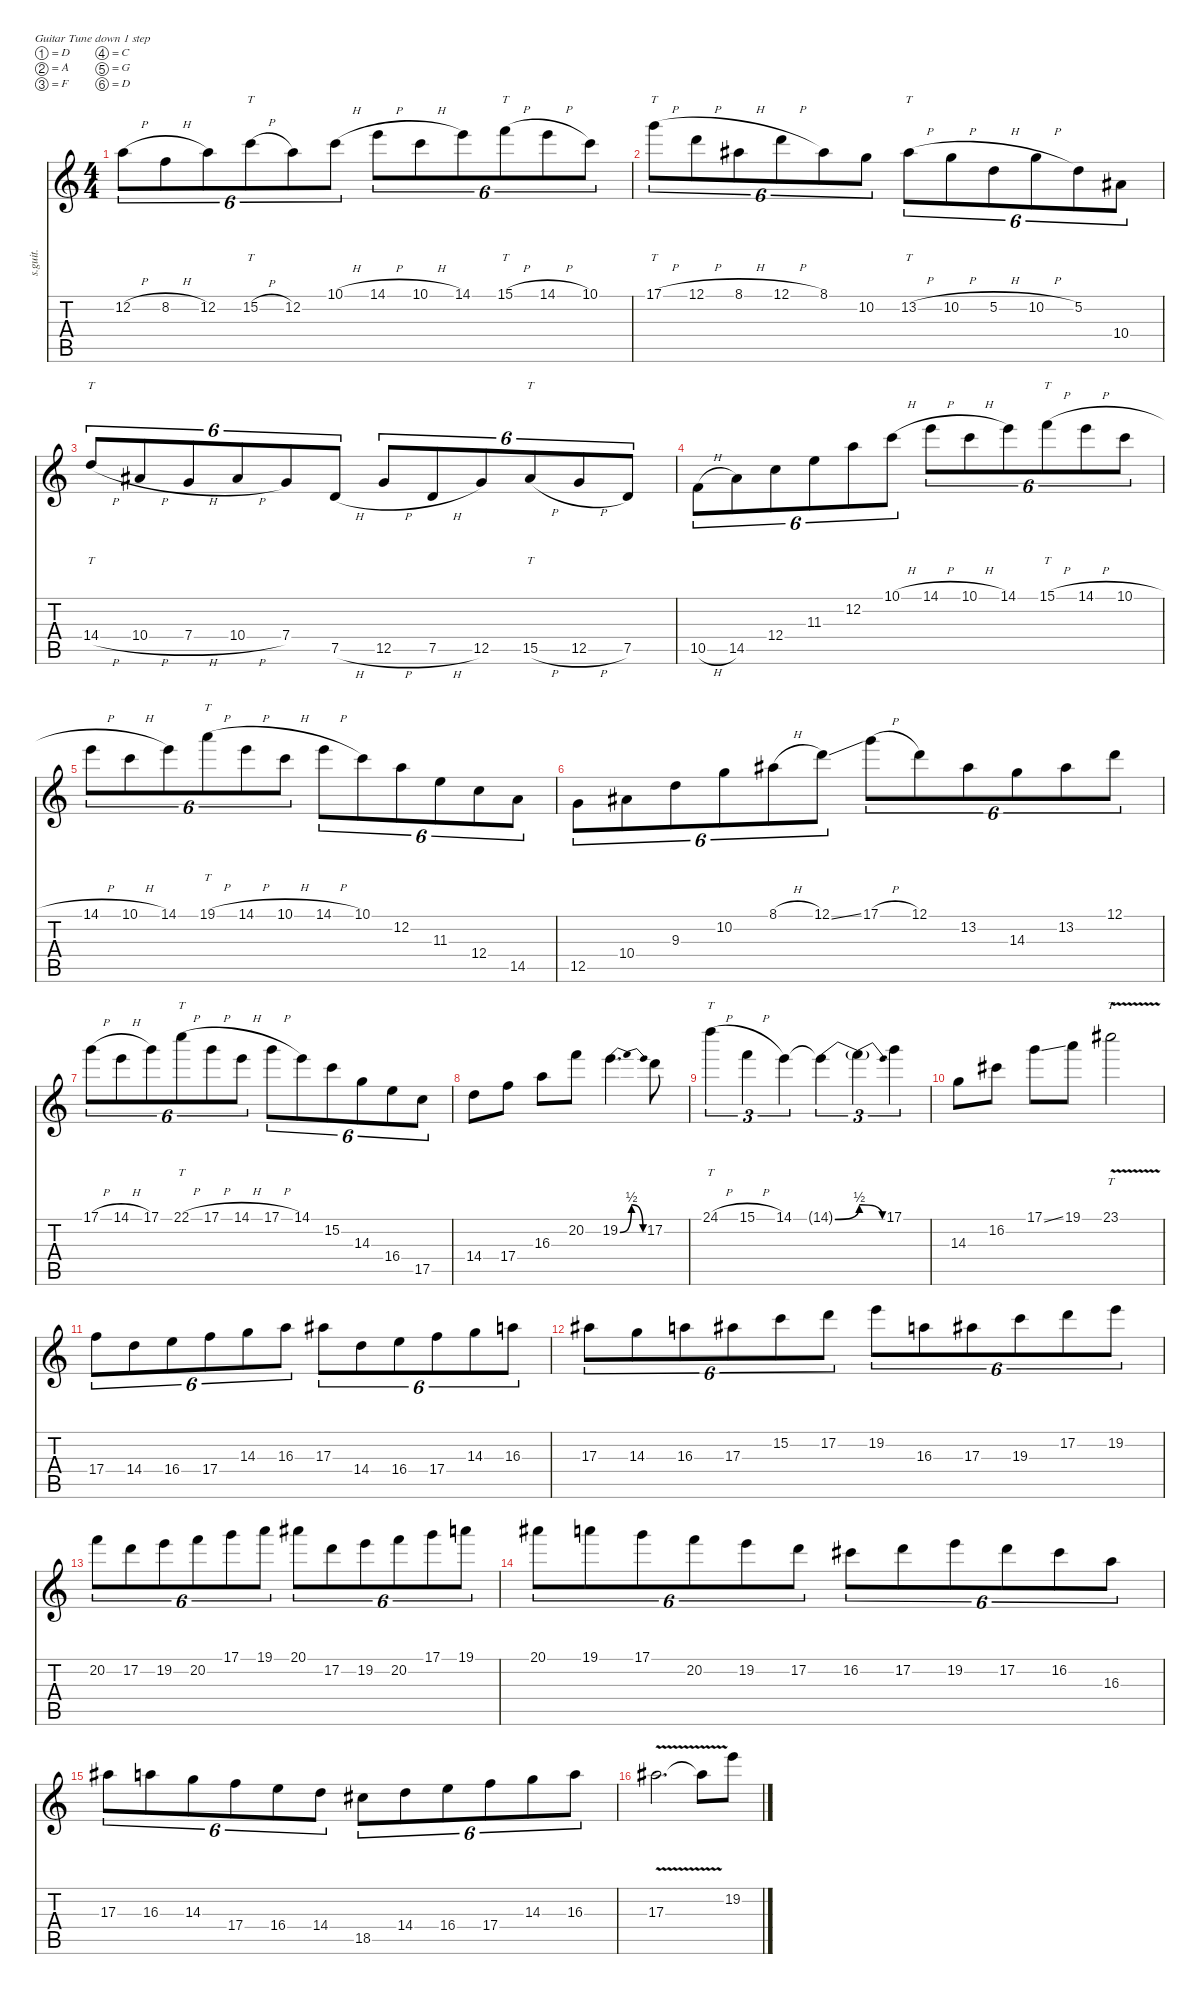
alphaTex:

\defaultSystemsLayout 4
\hideDynamics
\bracketExtendMode nobrackets
\track ("Guitar IV (solo II)" "s.guit.") {instrument distortionguitar}
\staff {score tabs}
\tuning (D4 A3 F3 C3 G2 D2)
\ts (4 4)
\tempo (240 hide)
\clef g2
\ks c
12.2{h}.8{tu (6 4) lyrics (0 "") lyrics (1 "") lyrics (2 "") lyrics (3 "") lyrics (4 "") dy f} 8.2{h}.8{tu (6 4) lyrics (0 "") lyrics (1 "") lyrics (2 "") lyrics (3 "") lyrics (4 "")} 12.2.8{tu (6 4) lyrics (0 "") lyrics (1 "") lyrics (2 "") lyrics (3 "") lyrics (4 "")} 15.2{h}.8{tt tu (6 4) lyrics (0 "") lyrics (1 "") lyrics (2 "") lyrics (3 "") lyrics (4 "")} 12.2.8{tu (6 4) lyrics (0 "") lyrics (1 "") lyrics (2 "") lyrics (3 "") lyrics (4 "")} 10.1{h}.8{tu (6 4) lyrics (0 "") lyrics (1 "") lyrics (2 "") lyrics (3 "") lyrics (4 "")} 14.1{h}.8{tu (6 4) lyrics (0 "") lyrics (1 "") lyrics (2 "") lyrics (3 "") lyrics (4 "")} 10.1{h}.8{tu (6 4) lyrics (0 "") lyrics (1 "") lyrics (2 "") lyrics (3 "") lyrics (4 "")} 14.1.8{tu (6 4) lyrics (0 "") lyrics (1 "") lyrics (2 "") lyrics (3 "") lyrics (4 "")} 15.1{h}.8{tt tu (6 4) lyrics (0 "") lyrics (1 "") lyrics (2 "") lyrics (3 "") lyrics (4 "")} 14.1{h}.8{tu (6 4) lyrics (0 "") lyrics (1 "") lyrics (2 "") lyrics (3 "") lyrics (4 "")} 10.1.8{tu (6 4) lyrics (0 "") lyrics (1 "") lyrics (2 "") lyrics (3 "") lyrics (4 "")} |
17.1{h}.8{tt tu (6 4) lyrics (0 "") lyrics (1 "") lyrics (2 "") lyrics (3 "") lyrics (4 "")} 12.1{h}.8{tu (6 4) lyrics (0 "") lyrics (1 "") lyrics (2 "") lyrics (3 "") lyrics (4 "")} 8.1{h acc #}.8{tu (6 4) lyrics (0 "") lyrics (1 "") lyrics (2 "") lyrics (3 "") lyrics (4 "")} 12.1{h}.8{tu (6 4) lyrics (0 "") lyrics (1 "") lyrics (2 "") lyrics (3 "") lyrics (4 "")} 8.1{acc #}.8{tu (6 4) lyrics (0 "") lyrics (1 "") lyrics (2 "") lyrics (3 "") lyrics (4 "")} 10.2.8{tu (6 4) lyrics (0 "") lyrics (1 "") lyrics (2 "") lyrics (3 "") lyrics (4 "")} 13.2{h acc #}.8{tt tu (6 4) lyrics (0 "") lyrics (1 "") lyrics (2 "") lyrics (3 "") lyrics (4 "")} 10.2{h}.8{tu (6 4) lyrics (0 "") lyrics (1 "") lyrics (2 "") lyrics (3 "") lyrics (4 "")} 5.2{h}.8{tu (6 4) lyrics (0 "") lyrics (1 "") lyrics (2 "") lyrics (3 "") lyrics (4 "")} 10.2{h}.8{tu (6 4) lyrics (0 "") lyrics (1 "") lyrics (2 "") lyrics (3 "") lyrics (4 "")} 5.2.8{tu (6 4) lyrics (0 "") lyrics (1 "") lyrics (2 "") lyrics (3 "") lyrics (4 "")} 10.4{acc #}.8{tu (6 4) lyrics (0 "") lyrics (1 "") lyrics (2 "") lyrics (3 "") lyrics (4 "")} |
14.4{h}.8{tt tu (6 4) lyrics (0 "") lyrics (1 "") lyrics (2 "") lyrics (3 "") lyrics (4 "")} 10.4{h acc #}.8{tu (6 4) lyrics (0 "") lyrics (1 "") lyrics (2 "") lyrics (3 "") lyrics (4 "")} 7.4{h}.8{tu (6 4) lyrics (0 "") lyrics (1 "") lyrics (2 "") lyrics (3 "") lyrics (4 "")} 10.4{h acc #}.8{tu (6 4) lyrics (0 "") lyrics (1 "") lyrics (2 "") lyrics (3 "") lyrics (4 "")} 7.4.8{tu (6 4) lyrics (0 "") lyrics (1 "") lyrics (2 "") lyrics (3 "") lyrics (4 "")} 7.5{h}.8{tu (6 4) lyrics (0 "") lyrics (1 "") lyrics (2 "") lyrics (3 "") lyrics (4 "")} 12.5{h}.8{tu (6 4) lyrics (0 "") lyrics (1 "") lyrics (2 "") lyrics (3 "") lyrics (4 "")} 7.5{h}.8{tu (6 4) lyrics (0 "") lyrics (1 "") lyrics (2 "") lyrics (3 "") lyrics (4 "")} 12.5.8{tu (6 4) lyrics (0 "") lyrics (1 "") lyrics (2 "") lyrics (3 "") lyrics (4 "")} 15.5{h acc #}.8{tt tu (6 4) lyrics (0 "") lyrics (1 "") lyrics (2 "") lyrics (3 "") lyrics (4 "")} 12.5{h}.8{tu (6 4) lyrics (0 "") lyrics (1 "") lyrics (2 "") lyrics (3 "") lyrics (4 "")} 7.5.8{tu (6 4) lyrics (0 "") lyrics (1 "") lyrics (2 "") lyrics (3 "") lyrics (4 "")} |
10.5{h}.8{tu (6 4) lyrics (0 "") lyrics (1 "") lyrics (2 "") lyrics (3 "") lyrics (4 "")} 14.5.8{tu (6 4) lyrics (0 "") lyrics (1 "") lyrics (2 "") lyrics (3 "") lyrics (4 "")} 12.4.8{tu (6 4) lyrics (0 "") lyrics (1 "") lyrics (2 "") lyrics (3 "") lyrics (4 "")} 11.3.8{tu (6 4) lyrics (0 "") lyrics (1 "") lyrics (2 "") lyrics (3 "") lyrics (4 "")} 12.2.8{tu (6 4) lyrics (0 "") lyrics (1 "") lyrics (2 "") lyrics (3 "") lyrics (4 "")} 10.1{h}.8{tu (6 4) lyrics (0 "") lyrics (1 "") lyrics (2 "") lyrics (3 "") lyrics (4 "")} 14.1{h}.8{tu (6 4) lyrics (0 "") lyrics (1 "") lyrics (2 "") lyrics (3 "") lyrics (4 "")} 10.1{h}.8{tu (6 4) lyrics (0 "") lyrics (1 "") lyrics (2 "") lyrics (3 "") lyrics (4 "")} 14.1.8{tu (6 4) lyrics (0 "") lyrics (1 "") lyrics (2 "") lyrics (3 "") lyrics (4 "")} 15.1{h}.8{tt tu (6 4) lyrics (0 "") lyrics (1 "") lyrics (2 "") lyrics (3 "") lyrics (4 "")} 14.1{h}.8{tu (6 4) lyrics (0 "") lyrics (1 "") lyrics (2 "") lyrics (3 "") lyrics (4 "")} 10.1{h}.8{tu (6 4) lyrics (0 "") lyrics (1 "") lyrics (2 "") lyrics (3 "") lyrics (4 "")} |
14.1{h}.8{tu (6 4) lyrics (0 "") lyrics (1 "") lyrics (2 "") lyrics (3 "") lyrics (4 "")} 10.1{h}.8{tu (6 4) lyrics (0 "") lyrics (1 "") lyrics (2 "") lyrics (3 "") lyrics (4 "")} 14.1.8{tu (6 4) lyrics (0 "") lyrics (1 "") lyrics (2 "") lyrics (3 "") lyrics (4 "")} 19.1{h}.8{tt tu (6 4) lyrics (0 "") lyrics (1 "") lyrics (2 "") lyrics (3 "") lyrics (4 "")} 14.1{h}.8{tu (6 4) lyrics (0 "") lyrics (1 "") lyrics (2 "") lyrics (3 "") lyrics (4 "")} 10.1{h}.8{tu (6 4) lyrics (0 "") lyrics (1 "") lyrics (2 "") lyrics (3 "") lyrics (4 "")} 14.1{h}.8{tu (6 4) lyrics (0 "") lyrics (1 "") lyrics (2 "") lyrics (3 "") lyrics (4 "")} 10.1.8{tu (6 4) lyrics (0 "") lyrics (1 "") lyrics (2 "") lyrics (3 "") lyrics (4 "")} 12.2.8{tu (6 4) lyrics (0 "") lyrics (1 "") lyrics (2 "") lyrics (3 "") lyrics (4 "")} 11.3.8{tu (6 4) lyrics (0 "") lyrics (1 "") lyrics (2 "") lyrics (3 "") lyrics (4 "")} 12.4.8{tu (6 4) lyrics (0 "") lyrics (1 "") lyrics (2 "") lyrics (3 "") lyrics (4 "")} 14.5.8{tu (6 4) lyrics (0 "") lyrics (1 "") lyrics (2 "") lyrics (3 "") lyrics (4 "")} |
12.5.8{tu (6 4) lyrics (0 "") lyrics (1 "") lyrics (2 "") lyrics (3 "") lyrics (4 "")} 10.4{acc #}.8{tu (6 4) lyrics (0 "") lyrics (1 "") lyrics (2 "") lyrics (3 "") lyrics (4 "")} 9.3.8{tu (6 4) lyrics (0 "") lyrics (1 "") lyrics (2 "") lyrics (3 "") lyrics (4 "")} 10.2.8{tu (6 4) lyrics (0 "") lyrics (1 "") lyrics (2 "") lyrics (3 "") lyrics (4 "")} 8.1{h acc #}.8{tu (6 4) lyrics (0 "") lyrics (1 "") lyrics (2 "") lyrics (3 "") lyrics (4 "")} 12.1{ss}.8{tu (6 4) lyrics (0 "") lyrics (1 "") lyrics (2 "") lyrics (3 "") lyrics (4 "")} 17.1{h}.8{tu (6 4) lyrics (0 "") lyrics (1 "") lyrics (2 "") lyrics (3 "") lyrics (4 "")} 12.1.8{tu (6 4) lyrics (0 "") lyrics (1 "") lyrics (2 "") lyrics (3 "") lyrics (4 "")} 13.2{acc #}.8{tu (6 4) lyrics (0 "") lyrics (1 "") lyrics (2 "") lyrics (3 "") lyrics (4 "")} 14.3.8{tu (6 4) lyrics (0 "") lyrics (1 "") lyrics (2 "") lyrics (3 "") lyrics (4 "")} 13.2{acc #}.8{tu (6 4) lyrics (0 "") lyrics (1 "") lyrics (2 "") lyrics (3 "") lyrics (4 "")} 12.1.8{tu (6 4) lyrics (0 "") lyrics (1 "") lyrics (2 "") lyrics (3 "") lyrics (4 "")} |
17.1{h}.8{tu (6 4) lyrics (0 "") lyrics (1 "") lyrics (2 "") lyrics (3 "") lyrics (4 "")} 14.1{h}.8{tu (6 4) lyrics (0 "") lyrics (1 "") lyrics (2 "") lyrics (3 "") lyrics (4 "")} 17.1.8{tu (6 4) lyrics (0 "") lyrics (1 "") lyrics (2 "") lyrics (3 "") lyrics (4 "")} 22.1{h}.8{tt tu (6 4) lyrics (0 "") lyrics (1 "") lyrics (2 "") lyrics (3 "") lyrics (4 "")} 17.1{h}.8{tu (6 4) lyrics (0 "") lyrics (1 "") lyrics (2 "") lyrics (3 "") lyrics (4 "")} 14.1{h}.8{tu (6 4) lyrics (0 "") lyrics (1 "") lyrics (2 "") lyrics (3 "") lyrics (4 "")} 17.1{h}.8{tu (6 4) lyrics (0 "") lyrics (1 "") lyrics (2 "") lyrics (3 "") lyrics (4 "")} 14.1.8{tu (6 4) lyrics (0 "") lyrics (1 "") lyrics (2 "") lyrics (3 "") lyrics (4 "")} 15.2.8{tu (6 4) lyrics (0 "") lyrics (1 "") lyrics (2 "") lyrics (3 "") lyrics (4 "")} 14.3.8{tu (6 4) lyrics (0 "") lyrics (1 "") lyrics (2 "") lyrics (3 "") lyrics (4 "")} 16.4.8{tu (6 4) lyrics (0 "") lyrics (1 "") lyrics (2 "") lyrics (3 "") lyrics (4 "")} 17.5.8{tu (6 4) lyrics (0 "") lyrics (1 "") lyrics (2 "") lyrics (3 "") lyrics (4 "")} |
14.4.8{lyrics (0 "") lyrics (1 "") lyrics (2 "") lyrics (3 "") lyrics (4 "")} 17.4.8{lyrics (0 "") lyrics (1 "") lyrics (2 "") lyrics (3 "") lyrics (4 "")} 16.3.8{lyrics (0 "") lyrics (1 "") lyrics (2 "") lyrics (3 "") lyrics (4 "")} 20.2.8{lyrics (0 "") lyrics (1 "") lyrics (2 "") lyrics (3 "") lyrics (4 "")} 19.2{be (bendrelease 0 0 30 2 30 2 60 0)}.4{d lyrics (0 "") lyrics (1 "") lyrics (2 "") lyrics (3 "") lyrics (4 "")} 17.2.8{lyrics (0 "") lyrics (1 "") lyrics (2 "") lyrics (3 "") lyrics (4 "")} |
24.1{h}.4{tt tu (3 2) lyrics (0 "") lyrics (1 "") lyrics (2 "") lyrics (3 "") lyrics (4 "")} 15.1{h}.4{tu (3 2) lyrics (0 "") lyrics (1 "") lyrics (2 "") lyrics (3 "") lyrics (4 "")} 14.1.4{tu (3 2) lyrics (0 "") lyrics (1 "") lyrics (2 "") lyrics (3 "") lyrics (4 "")} 14.1{be (bend 0 0 15 2) t}.4{tu (3 2) lyrics (0 "") lyrics (1 "") lyrics (2 "") lyrics (3 "") lyrics (4 "")} 14.1{be (release 0 2 30 0) t}.4{tu (3 2) lyrics (0 "") lyrics (1 "") lyrics (2 "") lyrics (3 "") lyrics (4 "")} 17.1.4{tu (3 2) lyrics (0 "") lyrics (1 "") lyrics (2 "") lyrics (3 "") lyrics (4 "")} |
14.3.8{lyrics (0 "") lyrics (1 "") lyrics (2 "") lyrics (3 "") lyrics (4 "")} 16.2{acc #}.8{lyrics (0 "") lyrics (1 "") lyrics (2 "") lyrics (3 "") lyrics (4 "")} 17.1{ss}.8{lyrics (0 "") lyrics (1 "") lyrics (2 "") lyrics (3 "") lyrics (4 "")} 19.1.8{lyrics (0 "") lyrics (1 "") lyrics (2 "") lyrics (3 "") lyrics (4 "")} 23.1{v acc #}.2{tt lyrics (0 "") lyrics (1 "") lyrics (2 "") lyrics (3 "") lyrics (4 "")} |
17.4.8{tu (6 4) lyrics (0 "") lyrics (1 "") lyrics (2 "") lyrics (3 "") lyrics (4 "")} 14.4.8{tu (6 4) lyrics (0 "") lyrics (1 "") lyrics (2 "") lyrics (3 "") lyrics (4 "")} 16.4.8{tu (6 4) lyrics (0 "") lyrics (1 "") lyrics (2 "") lyrics (3 "") lyrics (4 "")} 17.4.8{tu (6 4) lyrics (0 "") lyrics (1 "") lyrics (2 "") lyrics (3 "") lyrics (4 "")} 14.3.8{tu (6 4) lyrics (0 "") lyrics (1 "") lyrics (2 "") lyrics (3 "") lyrics (4 "")} 16.3.8{tu (6 4) lyrics (0 "") lyrics (1 "") lyrics (2 "") lyrics (3 "") lyrics (4 "")} 17.3{acc #}.8{tu (6 4) lyrics (0 "") lyrics (1 "") lyrics (2 "") lyrics (3 "") lyrics (4 "")} 14.4.8{tu (6 4) lyrics (0 "") lyrics (1 "") lyrics (2 "") lyrics (3 "") lyrics (4 "")} 16.4.8{tu (6 4) lyrics (0 "") lyrics (1 "") lyrics (2 "") lyrics (3 "") lyrics (4 "")} 17.4.8{tu (6 4) lyrics (0 "") lyrics (1 "") lyrics (2 "") lyrics (3 "") lyrics (4 "")} 14.3.8{tu (6 4) lyrics (0 "") lyrics (1 "") lyrics (2 "") lyrics (3 "") lyrics (4 "")} 16.3.8{tu (6 4) lyrics (0 "") lyrics (1 "") lyrics (2 "") lyrics (3 "") lyrics (4 "")} |
17.3{acc #}.8{tu (6 4) lyrics (0 "") lyrics (1 "") lyrics (2 "") lyrics (3 "") lyrics (4 "")} 14.3.8{tu (6 4) lyrics (0 "") lyrics (1 "") lyrics (2 "") lyrics (3 "") lyrics (4 "")} 16.3.8{tu (6 4) lyrics (0 "") lyrics (1 "") lyrics (2 "") lyrics (3 "") lyrics (4 "")} 17.3{acc #}.8{tu (6 4) lyrics (0 "") lyrics (1 "") lyrics (2 "") lyrics (3 "") lyrics (4 "")} 15.2.8{tu (6 4) lyrics (0 "") lyrics (1 "") lyrics (2 "") lyrics (3 "") lyrics (4 "")} 17.2.8{tu (6 4) lyrics (0 "") lyrics (1 "") lyrics (2 "") lyrics (3 "") lyrics (4 "")} 19.2.8{tu (6 4) lyrics (0 "") lyrics (1 "") lyrics (2 "") lyrics (3 "") lyrics (4 "")} 16.3.8{tu (6 4) lyrics (0 "") lyrics (1 "") lyrics (2 "") lyrics (3 "") lyrics (4 "")} 17.3{acc #}.8{tu (6 4) lyrics (0 "") lyrics (1 "") lyrics (2 "") lyrics (3 "") lyrics (4 "")} 19.3.8{tu (6 4) lyrics (0 "") lyrics (1 "") lyrics (2 "") lyrics (3 "") lyrics (4 "")} 17.2.8{tu (6 4) lyrics (0 "") lyrics (1 "") lyrics (2 "") lyrics (3 "") lyrics (4 "")} 19.2.8{tu (6 4) lyrics (0 "") lyrics (1 "") lyrics (2 "") lyrics (3 "") lyrics (4 "")} |
20.2.8{tu (6 4) lyrics (0 "") lyrics (1 "") lyrics (2 "") lyrics (3 "") lyrics (4 "")} 17.2.8{tu (6 4) lyrics (0 "") lyrics (1 "") lyrics (2 "") lyrics (3 "") lyrics (4 "")} 19.2.8{tu (6 4) lyrics (0 "") lyrics (1 "") lyrics (2 "") lyrics (3 "") lyrics (4 "")} 20.2.8{tu (6 4) lyrics (0 "") lyrics (1 "") lyrics (2 "") lyrics (3 "") lyrics (4 "")} 17.1.8{tu (6 4) lyrics (0 "") lyrics (1 "") lyrics (2 "") lyrics (3 "") lyrics (4 "")} 19.1.8{tu (6 4) lyrics (0 "") lyrics (1 "") lyrics (2 "") lyrics (3 "") lyrics (4 "")} 20.1{acc #}.8{tu (6 4) lyrics (0 "") lyrics (1 "") lyrics (2 "") lyrics (3 "") lyrics (4 "")} 17.2.8{tu (6 4) lyrics (0 "") lyrics (1 "") lyrics (2 "") lyrics (3 "") lyrics (4 "")} 19.2.8{tu (6 4) lyrics (0 "") lyrics (1 "") lyrics (2 "") lyrics (3 "") lyrics (4 "")} 20.2.8{tu (6 4) lyrics (0 "") lyrics (1 "") lyrics (2 "") lyrics (3 "") lyrics (4 "")} 17.1.8{tu (6 4) lyrics (0 "") lyrics (1 "") lyrics (2 "") lyrics (3 "") lyrics (4 "")} 19.1.8{tu (6 4) lyrics (0 "") lyrics (1 "") lyrics (2 "") lyrics (3 "") lyrics (4 "")} |
20.1{acc #}.8{tu (6 4) lyrics (0 "") lyrics (1 "") lyrics (2 "") lyrics (3 "") lyrics (4 "")} 19.1.8{tu (6 4) lyrics (0 "") lyrics (1 "") lyrics (2 "") lyrics (3 "") lyrics (4 "")} 17.1.8{tu (6 4) lyrics (0 "") lyrics (1 "") lyrics (2 "") lyrics (3 "") lyrics (4 "")} 20.2.8{tu (6 4) lyrics (0 "") lyrics (1 "") lyrics (2 "") lyrics (3 "") lyrics (4 "")} 19.2.8{tu (6 4) lyrics (0 "") lyrics (1 "") lyrics (2 "") lyrics (3 "") lyrics (4 "")} 17.2.8{tu (6 4) lyrics (0 "") lyrics (1 "") lyrics (2 "") lyrics (3 "") lyrics (4 "")} 16.2{acc #}.8{tu (6 4) lyrics (0 "") lyrics (1 "") lyrics (2 "") lyrics (3 "") lyrics (4 "")} 17.2.8{tu (6 4) lyrics (0 "") lyrics (1 "") lyrics (2 "") lyrics (3 "") lyrics (4 "")} 19.2.8{tu (6 4) lyrics (0 "") lyrics (1 "") lyrics (2 "") lyrics (3 "") lyrics (4 "")} 17.2.8{tu (6 4) lyrics (0 "") lyrics (1 "") lyrics (2 "") lyrics (3 "") lyrics (4 "")} 16.2{acc #}.8{tu (6 4) lyrics (0 "") lyrics (1 "") lyrics (2 "") lyrics (3 "") lyrics (4 "")} 16.3.8{tu (6 4) lyrics (0 "") lyrics (1 "") lyrics (2 "") lyrics (3 "") lyrics (4 "")} |
17.3{acc #}.8{tu (6 4) lyrics (0 "") lyrics (1 "") lyrics (2 "") lyrics (3 "") lyrics (4 "")} 16.3.8{tu (6 4) lyrics (0 "") lyrics (1 "") lyrics (2 "") lyrics (3 "") lyrics (4 "")} 14.3.8{tu (6 4) lyrics (0 "") lyrics (1 "") lyrics (2 "") lyrics (3 "") lyrics (4 "")} 17.4.8{tu (6 4) lyrics (0 "") lyrics (1 "") lyrics (2 "") lyrics (3 "") lyrics (4 "")} 16.4.8{tu (6 4) lyrics (0 "") lyrics (1 "") lyrics (2 "") lyrics (3 "") lyrics (4 "")} 14.4.8{tu (6 4) lyrics (0 "") lyrics (1 "") lyrics (2 "") lyrics (3 "") lyrics (4 "")} 18.5{acc #}.8{tu (6 4) lyrics (0 "") lyrics (1 "") lyrics (2 "") lyrics (3 "") lyrics (4 "")} 14.4.8{tu (6 4) lyrics (0 "") lyrics (1 "") lyrics (2 "") lyrics (3 "") lyrics (4 "")} 16.4.8{tu (6 4) lyrics (0 "") lyrics (1 "") lyrics (2 "") lyrics (3 "") lyrics (4 "")} 17.4.8{tu (6 4) lyrics (0 "") lyrics (1 "") lyrics (2 "") lyrics (3 "") lyrics (4 "")} 14.3.8{tu (6 4) lyrics (0 "") lyrics (1 "") lyrics (2 "") lyrics (3 "") lyrics (4 "")} 16.3.8{tu (6 4) lyrics (0 "") lyrics (1 "") lyrics (2 "") lyrics (3 "") lyrics (4 "")} |
17.3{v acc #}.2{d lyrics (0 "") lyrics (1 "") lyrics (2 "") lyrics (3 "") lyrics (4 "")} 17.3{t acc #}.8{lyrics (0 "") lyrics (1 "") lyrics (2 "") lyrics (3 "") lyrics (4 "")} 19.2.8{lyrics (0 "") lyrics (1 "") lyrics (2 "") lyrics (3 "") lyrics (4 "")}
